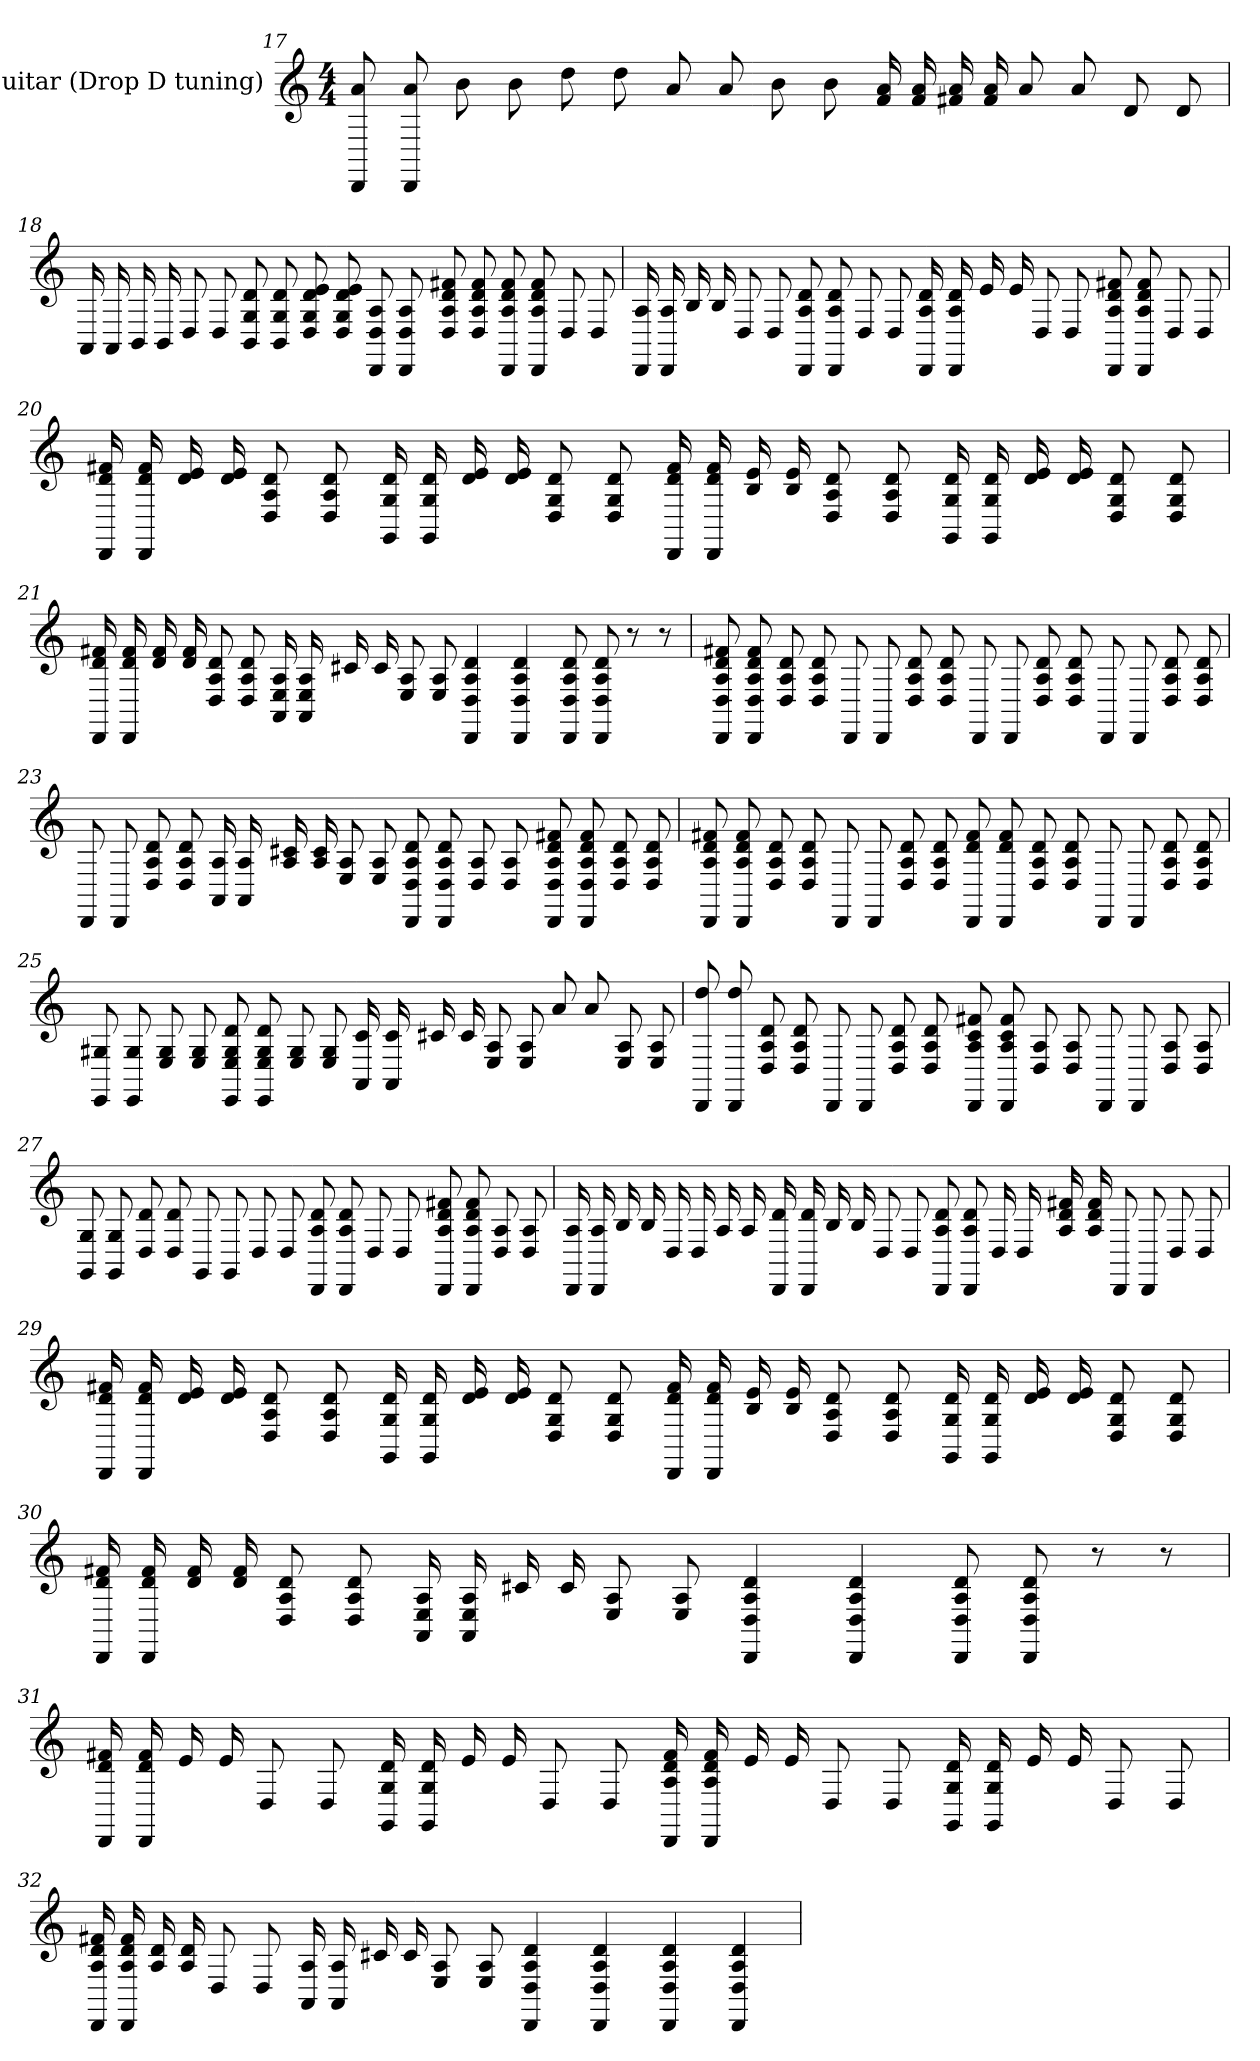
**kern
*part1
*staff1
*I"Guitar (Drop D tuning)
*
*k[]
*M4/4
=17
8a 8DD
8a 8DD
8b
8b
8dd
8dd
8a
8a
8b
8b
16a 16f
16a 16f
16a 16f#
16a 16f#
8a
8a
8d
8d
=18
16AA
16AA
16BB
16BB
8D
8D
8d 8G 8BB
8d 8G 8BB
8e 8d 8G 8D
8e 8d 8G 8D
8A 8D 8DD
8A 8D 8DD
8f# 8d 8A 8D
8f# 8d 8A 8D
8f# 8d 8A 8DD
8f# 8d 8A 8DD
8D
8D
=19
16A 16DD
16A 16DD
16B
16B
8D
8D
8d 8A 8DD
8d 8A 8DD
8D
8D
16d 16A 16DD
16d 16A 16DD
16e
16e
8D
8D
8f# 8d 8A 8DD
8f# 8d 8A 8DD
8D
8D
=20
16f# 16d 16DD
16f# 16d 16DD
16e 16d
16e 16d
8d 8A 8D
8d 8A 8D
16d 16G 16GG
16d 16G 16GG
16e 16d
16e 16d
8d 8G 8D
8d 8G 8D
16f# 16d 16DD
16f# 16d 16DD
16e 16B
16e 16B
8d 8A 8D
8d 8A 8D
16d 16G 16GG
16d 16G 16GG
16e 16d
16e 16d
8d 8G 8D
8d 8G 8D
=21
16f# 16d 16DD
16f# 16d 16DD
16f# 16d
16f# 16d
8d 8A 8D
8d 8A 8D
16A 16E 16AA
16A 16E 16AA
16c#
16c#
8A 8E
8A 8E
4d 4A 4D 4DD
4d 4A 4D 4DD
8d 8A 8D 8DD
8d 8A 8D 8DD
8r
8r
=22
8f# 8d 8A 8D 8DD
8f# 8d 8A 8D 8DD
8d 8A 8D
8d 8A 8D
8DD
8DD
8d 8A 8D
8d 8A 8D
8DD
8DD
8d 8A 8D
8d 8A 8D
8DD
8DD
8d 8A 8D
8d 8A 8D
=23
8DD
8DD
8d 8A 8D
8d 8A 8D
16A 16AA
16A 16AA
16c# 16A
16c# 16A
8A 8E
8A 8E
8d 8A 8D 8DD
8d 8A 8D 8DD
8A 8D
8A 8D
8f# 8d 8A 8D 8DD
8f# 8d 8A 8D 8DD
8d 8A 8D
8d 8A 8D
=24
8f# 8d 8A 8DD
8f# 8d 8A 8DD
8d 8A 8D
8d 8A 8D
8DD
8DD
8d 8A 8D
8d 8A 8D
8f# 8d 8DD
8f# 8d 8DD
8d 8A 8D
8d 8A 8D
8DD
8DD
8d 8A 8D
8d 8A 8D
=25
8G# 8EE
8G# 8EE
8G# 8E
8G# 8E
8d 8G# 8E 8EE
8d 8G# 8E 8EE
8G# 8E
8G# 8E
16c 16AA
16c 16AA
16c#
16c#
8A 8E
8A 8E
8a
8a
8A 8E
8A 8E
=26
8dd 8DD
8dd 8DD
8d 8A 8D
8d 8A 8D
8DD
8DD
8d 8A 8D
8d 8A 8D
8f# 8c 8A 8DD
8f# 8c 8A 8DD
8A 8D
8A 8D
8DD
8DD
8A 8D
8A 8D
=27
8G 8GG
8G 8GG
8d 8D
8d 8D
8GG
8GG
8D
8D
8d 8A 8DD
8d 8A 8DD
8D
8D
8f# 8d 8A 8DD
8f# 8d 8A 8DD
8A 8D
8A 8D
=28
16A 16DD
16A 16DD
16B
16B
16D
16D
16A
16A
16d 16DD
16d 16DD
16B
16B
8D
8D
8d 8A 8DD
8d 8A 8DD
16D
16D
16f# 16d 16A
16f# 16d 16A
8DD
8DD
8D
8D
=29
16f# 16d 16DD
16f# 16d 16DD
16e 16d
16e 16d
8d 8A 8D
8d 8A 8D
16d 16G 16GG
16d 16G 16GG
16e 16d
16e 16d
8d 8G 8D
8d 8G 8D
16f# 16d 16DD
16f# 16d 16DD
16e 16B
16e 16B
8d 8A 8D
8d 8A 8D
16d 16G 16GG
16d 16G 16GG
16e 16d
16e 16d
8d 8G 8D
8d 8G 8D
=30
16f# 16d 16DD
16f# 16d 16DD
16f# 16d
16f# 16d
8d 8A 8D
8d 8A 8D
16A 16E 16AA
16A 16E 16AA
16c#
16c#
8A 8E
8A 8E
4d 4A 4D 4DD
4d 4A 4D 4DD
8d 8A 8D 8DD
8d 8A 8D 8DD
8r
8r
=31
16f# 16d 16DD
16f# 16d 16DD
16e
16e
8D
8D
16d 16G 16GG
16d 16G 16GG
16e
16e
8D
8D
16f# 16d 16A 16DD
16f# 16d 16A 16DD
16e
16e
8D
8D
16d 16G 16GG
16d 16G 16GG
16e
16e
8D
8D
=32
16f# 16d 16A 16DD
16f# 16d 16A 16DD
16d 16A
16d 16A
8D
8D
16A 16AA
16A 16AA
16c#
16c#
8A 8E
8A 8E
4d 4A 4D 4DD
4d 4A 4D 4DD
4d 4A 4D 4DD
4d 4A 4D 4DD
=
*-
